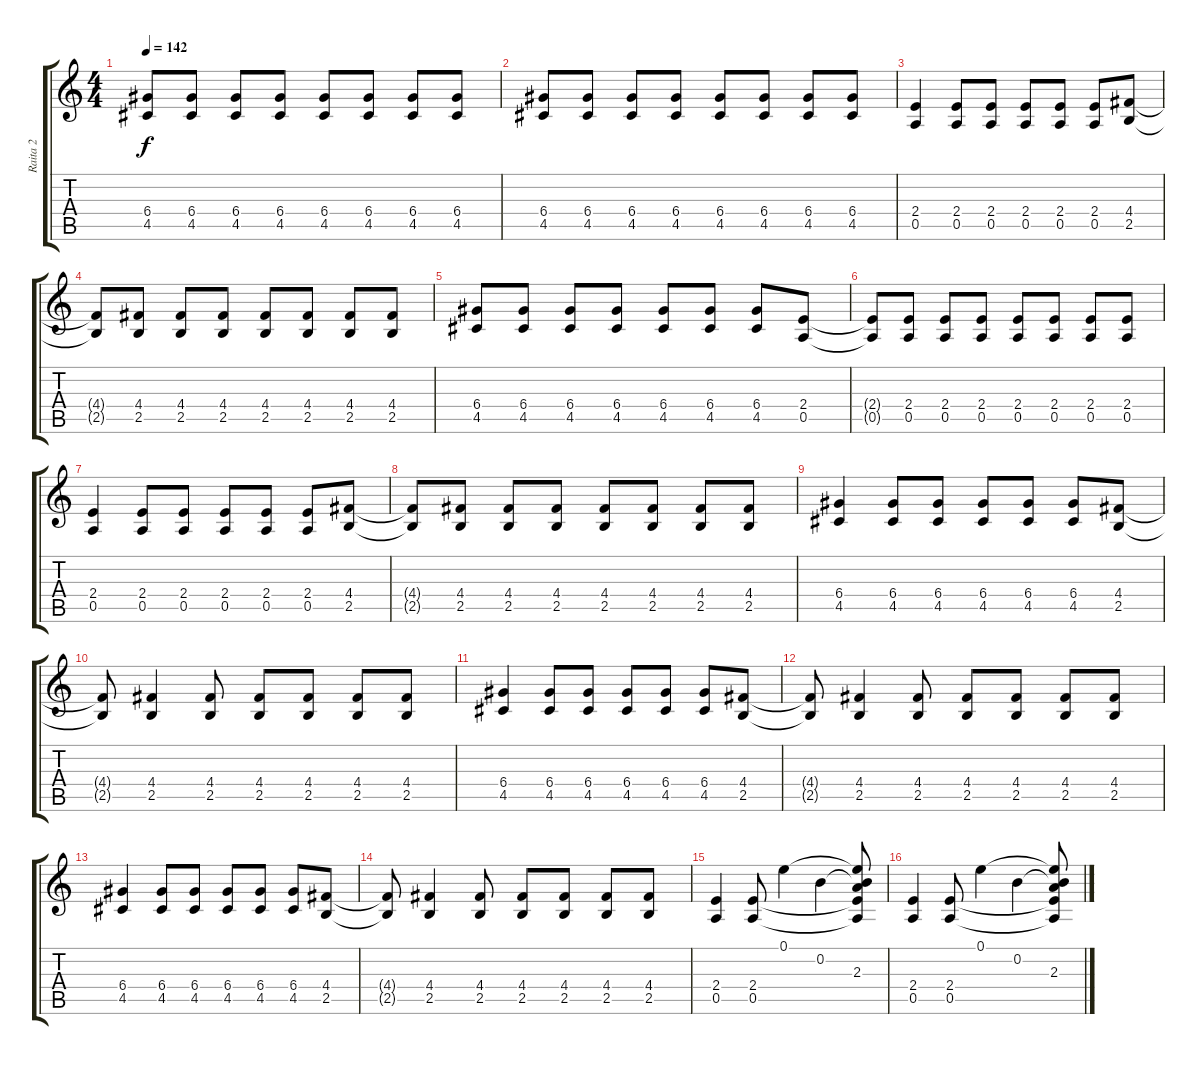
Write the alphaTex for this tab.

\track ("Raita 2" "Raita 2") {instrument distortionguitar}
\staff {score tabs}
\tuning (E4 B3 G3 D3 A2 E2) {hide}
\ts (4 4)
\tempo 142
\clef g2
\ks c
(6.4 4.5).8{dy f} (6.4 4.5).8 (6.4 4.5).8 (6.4 4.5).8 (6.4 4.5).8 (6.4 4.5).8 (6.4 4.5).8 (6.4 4.5).8 |
(6.4 4.5).8 (6.4 4.5).8 (6.4 4.5).8 (6.4 4.5).8 (6.4 4.5).8 (6.4 4.5).8 (6.4 4.5).8 (6.4 4.5).8 |
(2.4 0.5).4 (2.4 0.5).8 (2.4 0.5).8 (2.4 0.5).8 (2.4 0.5).8 (2.4 0.5).8 (4.4 2.5).8 |
(4.4{t} 2.5{t}).8 (4.4 2.5).8 (4.4 2.5).8 (4.4 2.5).8 (4.4 2.5).8 (4.4 2.5).8 (4.4 2.5).8 (4.4 2.5).8 |
(6.4 4.5).8 (6.4 4.5).8 (6.4 4.5).8 (6.4 4.5).8 (6.4 4.5).8 (6.4 4.5).8 (6.4 4.5).8 (2.4 0.5).8 |
(2.4{t} 0.5{t}).8 (2.4 0.5).8 (2.4 0.5).8 (2.4 0.5).8 (2.4 0.5).8 (2.4 0.5).8 (2.4 0.5).8 (2.4 0.5).8 |
(2.4 0.5).4 (2.4 0.5).8 (2.4 0.5).8 (2.4 0.5).8 (2.4 0.5).8 (2.4 0.5).8 (4.4 2.5).8 |
(4.4{t} 2.5{t}).8 (4.4 2.5).8 (4.4 2.5).8 (4.4 2.5).8 (4.4 2.5).8 (4.4 2.5).8 (4.4 2.5).8 (4.4 2.5).8 |
(6.4 4.5).4 (6.4 4.5).8 (6.4 4.5).8 (6.4 4.5).8 (6.4 4.5).8 (6.4 4.5).8 (4.4 2.5).8 |
(4.4{t} 2.5{t}).8 (4.4 2.5).4 (4.4 2.5).8 (4.4 2.5).8 (4.4 2.5).8 (4.4 2.5).8 (4.4 2.5).8 |
(6.4 4.5).4 (6.4 4.5).8 (6.4 4.5).8 (6.4 4.5).8 (6.4 4.5).8 (6.4 4.5).8 (4.4 2.5).8 |
(4.4{t} 2.5{t}).8 (4.4 2.5).4 (4.4 2.5).8 (4.4 2.5).8 (4.4 2.5).8 (4.4 2.5).8 (4.4 2.5).8 |
(6.4 4.5).4 (6.4 4.5).8 (6.4 4.5).8 (6.4 4.5).8 (6.4 4.5).8 (6.4 4.5).8 (4.4 2.5).8 |
(4.4{t} 2.5{t}).8 (4.4 2.5).4 (4.4 2.5).8 (4.4 2.5).8 (4.4 2.5).8 (4.4 2.5).8 (4.4 2.5).8 |
(2.4 0.5).4 (2.4 0.5).8 0.1.4 0.2.4 (0.1{t} 0.2{t} 2.3 2.4{t} 0.5{t}).8 |
(2.4 0.5).4 (2.4 0.5).8 0.1.4 0.2.4 (0.1{t} 0.2{t} 2.3 2.4{t} 0.5{t}).8
